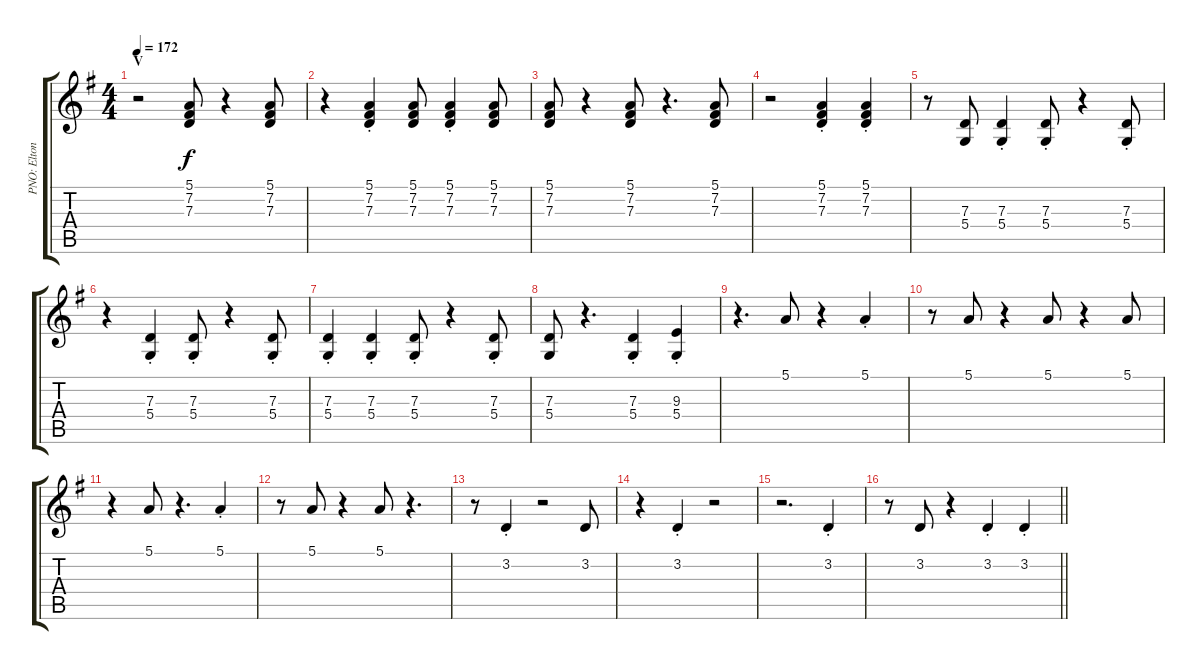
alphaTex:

\track ("PNO: Elton John(LH)" "PNO: Elton") {instrument electricpiano1}
\staff {score tabs}
\tuning (E4 B3 G3 D3 A2 E2) {hide}
\ts (4 4)
\section ("" "V")
\tempo 172
\clef g2
\ks g
r.2{dy f} (5.1 7.2 7.3).8 r.4 (5.1 7.2 7.3).8 |
r.4 (5.1{st} 7.2{st} 7.3{st}).4 (5.1 7.2 7.3).8 (5.1{st} 7.2{st} 7.3{st}).4 (5.1 7.2 7.3).8 |
(5.1 7.2 7.3).8 r.4 (5.1 7.2 7.3).8 r.4{d} (5.1 7.2 7.3).8 |
r.2 (5.1{st} 7.2{st} 7.3{st}).4 (5.1{st} 7.2{st} 7.3{st}).4 |
r.8 (7.3 5.4).8 (7.3{st} 5.4{st}).4 (7.3{st} 5.4{st}).8 r.4 (7.3{st} 5.4{st}).8 |
r.4 (7.3{st} 5.4{st}).4 (7.3{st} 5.4{st}).8 r.4 (7.3{st} 5.4{st}).8 |
(7.3{st} 5.4{st}).4 (7.3{st} 5.4{st}).4 (7.3{st} 5.4{st}).8 r.4 (7.3{st} 5.4{st}).8 |
(7.3 5.4).8 r.4{d} (7.3{st} 5.4{st}).4 (9.3{st} 5.4{st}).4 |
r.4{d} 5.1.8 r.4 5.1{st}.4 |
r.8 5.1.8 r.4 5.1.8 r.4 5.1.8 |
r.4 5.1.8 r.4{d} 5.1{st}.4 |
r.8 5.1.8 r.4 5.1.8 r.4{d} |
r.8 3.2{st}.4 r.2 3.2.8 |
r.4 3.2{st}.4 r.2 |
r.2{d} 3.2{st}.4 |
\barLineRight lightlight
r.8 3.2.8 r.4 3.2{st}.4 3.2{st}.4
